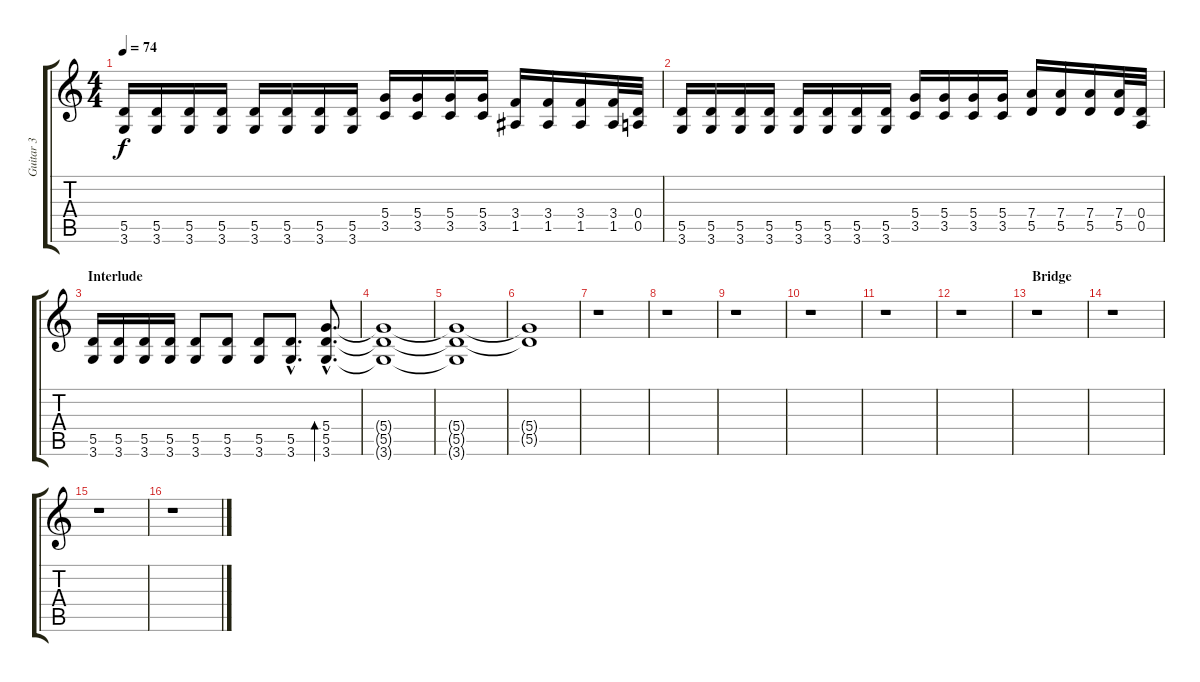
\track ("Guitar 3" "Guitar 3") {instrument overdrivenguitar}
\staff {score tabs}
\tuning (E4 B3 G3 D3 A2 E2) {hide}
\ts (4 4)
\tempo 74
\clef g2
\ks c
(5.5 3.6).16{dy f} (5.5 3.6).16 (5.5 3.6).16 (5.5 3.6).16 (5.5 3.6).16 (5.5 3.6).16 (5.5 3.6).16 (5.5 3.6).16 (5.4 3.5).16 (5.4 3.5).16 (5.4 3.5).16 (5.4 3.5).16 (3.4 1.5).16 (3.4 1.5).16 (3.4 1.5).16 (3.4 1.5).32 (0.4 0.5).32 |
(5.5 3.6).16 (5.5 3.6).16 (5.5 3.6).16 (5.5 3.6).16 (5.5 3.6).16 (5.5 3.6).16 (5.5 3.6).16 (5.5 3.6).16 (5.4 3.5).16 (5.4 3.5).16 (5.4 3.5).16 (5.4 3.5).16 (7.4 5.5).16 (7.4 5.5).16 (7.4 5.5).16 (7.4 5.5).32 (0.4 0.5).32 |
\section ("" "Interlude")
(5.5 3.6).16 (5.5 3.6).16 (5.5 3.6).16 (5.5 3.6).16 (5.5 3.6).8 (5.5 3.6).8 (5.5 3.6).8 (5.5{hac} 3.6{hac}).8{d} (5.4{hac} 5.5{hac} 3.6{hac}).8{d bd 480 volume 0} |
(5.4{t} 5.5{t} 3.6{t}).1 |
(5.4{t} 5.5{t} 3.6{t}).1 |
(5.4{t} 5.5{t}).1 |
r.1 |
r.1 |
r.1 |
r.1 |
r.1 |
r.1 |
\section ("" "Bridge")
r.1 |
r.1 |
r.1 |
r.1
